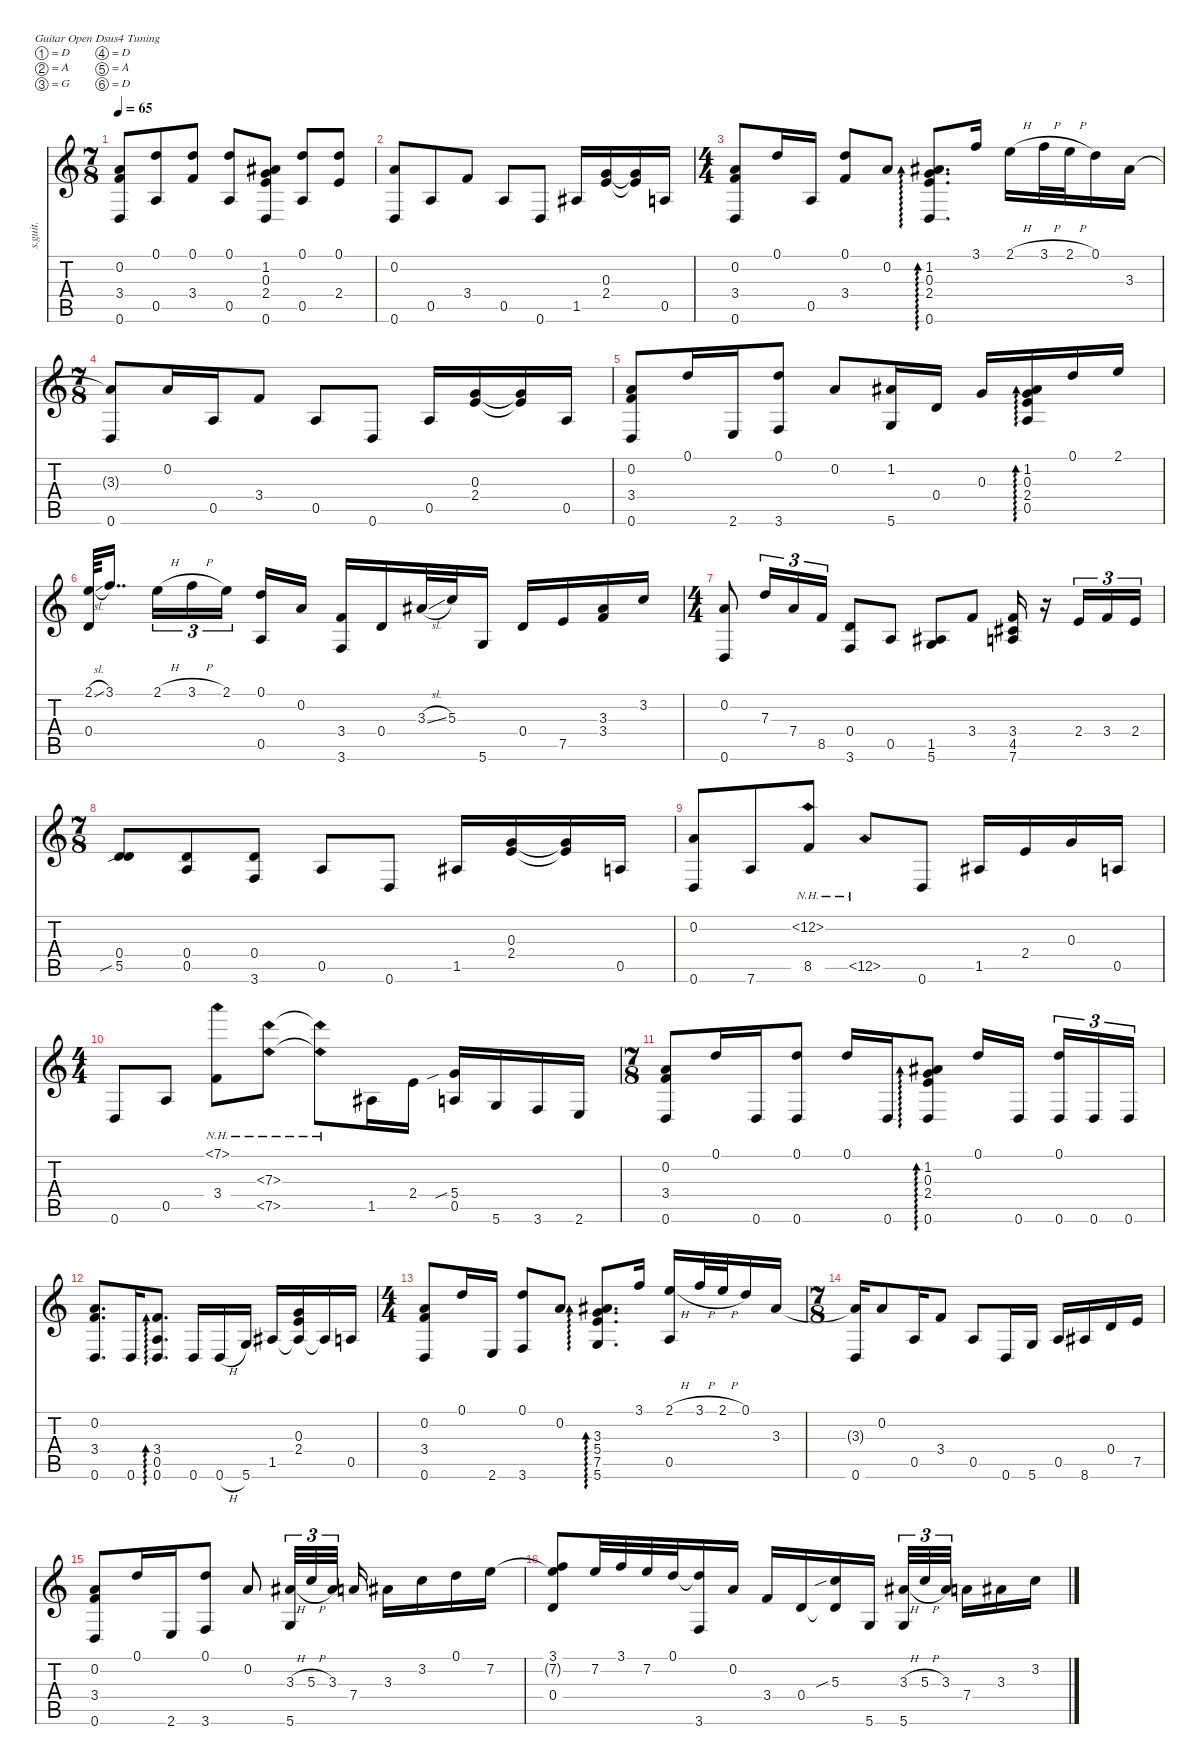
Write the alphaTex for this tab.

\defaultSystemsLayout 4
\hideDynamics
\bracketExtendMode nobrackets
\track ("Steel Guitar" "s.guit.") {instrument acousticguitarsteel}
\staff {score tabs}
\tuning (D4 A3 G3 D3 A2 D2)
\ts (7 8)
\beaming (8 3 2 2)
\tempo 65
\clef g2
\ks c
(0.2 3.4 0.6).8{dy mf beam Up} (0.1 0.5).8{beam Up} (0.1 3.4).8{beam Up} (0.1 0.5).8{beam Up} (1.2{acc #} 0.3 2.4 0.6).8{beam Up} (0.1 0.5).8{beam Up} (0.1 2.4).8{beam Up} |
(0.2 0.6).8{beam Up} 0.5.8{beam Up} 3.4.8{beam Up} 0.5.8{beam Up} 0.6.8{beam Up} 1.5{acc #}.16{beam Up} (2.4 0.3).16{beam Up} (0.3{t} 2.4{t}).16{beam Up} 0.5.16{beam Up} |
\ts (4 4)
\beaming (8 2 2 2 2)
(0.6 0.2 3.4).8{beam Up} 0.1.16{beam Up} 0.5.16{beam Up} (0.1 3.4).8{beam Up} 0.2.8{beam Up} (1.2{acc #} 0.3 2.4 0.6).8{d ad 0 beam Up} 3.1.16{beam Up} 2.1{h}.16{beam Down} 3.1{h}.32{beam Down} 2.1{h}.32{beam Down} 0.1.16{beam Down} 3.3{acc #}.16{beam Down} |
\ts (7 8)
\beaming (8 3 2 2)
(3.3{t acc #} 0.6).8{beam Up} 0.2.16{beam Up} 0.5.16{beam Up} 3.4.8{beam Up} 0.5.8{beam Up} 0.6.8{beam Up} 0.5.16{beam Up} (2.4 0.3).16{beam Up} (0.3{t} 2.4{t}).16{beam Up} 0.5.16{beam Up} |
(0.6 3.4 0.2).8{beam Up} 0.1.16{beam Up} 2.6.16{beam Up} (3.6 0.1).8{beam Up} 0.2.8{beam Up} (1.2{acc #} 5.6).16{beam Up} 0.4.16{beam Up} 0.3.16{beam Up} (1.2{acc #} 0.3 2.4 0.5).16{ad 0 beam Up} 0.1.16{beam Up} 2.1.16{beam Up} |
(2.1{sl} 0.4).64{beam Up} 3.1.16{dd beam Up} 2.1{h}.16{tu (3 2) beam Down} 3.1{h}.16{tu (3 2) beam Down} 2.1.16{tu (3 2) beam Down} (0.1 0.5).16{beam Up} 0.2.16{beam Up} (3.4 3.6).16{beam Up} 0.4.16{beam Up} 3.3{sl acc #}.32{beam Up} 5.3.32{beam Up} 5.6.16{beam Up} 0.4.16{beam Up} 7.5.16{beam Up} (3.3{acc #} 3.4).16{beam Up} 3.2.16{beam Up} |
\ts (4 4)
\beaming (8 2 2 2 2)
(0.2 0.6).8{beam Up} 7.3.16{tu (3 2) beam Up} 7.4.16{tu (3 2) beam Up} 8.5.16{tu (3 2) beam Up} (0.4 3.6).8{beam Up} 0.5.8{beam Up} (1.5{acc #} 5.6).8{beam Up} 3.4.8{beam Up} (3.4 4.5{acc #} 7.6).16{beam Up} r.16{beam Down} 2.4.16{tu (3 2) beam Up} 3.4.16{tu (3 2) beam Up} 2.4.16{tu (3 2) beam Up} |
\ts (7 8)
\beaming (8 3 2 2)
(0.4 5.5{sib}).8{beam Up} (0.4 0.5).8{beam Up} (0.4 3.6).8{beam Up} 0.5.8{beam Up} 0.6.8{beam Up} 1.5{acc #}.16{beam Up} (2.4 0.3).16{beam Up} (2.4{t} 0.3{t}).16{beam Up} 0.5.16{beam Up} |
(0.2 0.6).8{beam Up} 7.6.8{beam Up} (12.2{nh} 8.5).8{beam Up} 12.5{nh}.8{beam Up} 0.6.8{beam Up} 1.5{acc #}.16{beam Up} 2.4.16{beam Up} 0.3.16{beam Up} 0.5.16{beam Up} |
\ts (4 4)
\beaming (8 2 2 2 2)
0.6.8{beam Up} 0.5.8{beam Up} (3.4 7.1{nh}).8{beam Down} (7.3{nh} 7.5{nh}).8{beam Down} (7.3{nh t} 7.5{nh t}).8{beam Down} 1.5{acc #}.16{beam Down} 2.4.16{beam Down} (5.4{sib} 0.5).16{beam Up} 5.6.16{beam Up} 3.6.16{beam Up} 2.6.16{beam Up} |
\ts (7 8)
\beaming (8 3 2 2)
(0.6 3.4 0.2).8{beam Up} 0.1.16{beam Up} 0.6.16{beam Up} (0.6 0.1).8{beam Up} 0.1.16{beam Up} 0.6.16{beam Up} (0.6 2.4 1.2{acc #} 0.3).8{ad 0 beam Up} 0.1.16{beam Up} 0.6.16{beam Up} (0.1 0.6).16{tu (3 2) beam Up} 0.6.16{tu (3 2) beam Up} 0.6.16{tu (3 2) beam Up} |
(0.2 3.4 0.6).8{d beam Up} 0.6.16{beam Up} (3.4 0.6 0.5).8{d ad 0 beam Up} 0.6.16{beam Up} 0.6{h}.16{beam Up} 5.6.16{beam Up} 1.5{acc #}.16{beam Up} (2.4 0.3 1.5{t acc #}).16{beam Up} 1.5{t acc #}.16{beam Up} 0.5.16{beam Up} |
\ts (4 4)
\beaming (8 2 2 2 2)
(0.6 0.2 3.4).8{beam Up} 0.1.16{beam Up} 2.6.16{beam Up} (0.1 3.6).8{beam Up} 0.2.8{beam Up} (3.3{acc #} 5.4 5.6 7.5).8{d ad 0 beam Up} 3.1.16{beam Up} (2.1{h} 0.5).16{beam Up} 3.1{h}.32{beam Up} 2.1{h}.32{beam Up} 0.1.16{beam Up} 3.3{acc #}.16{beam Up} |
\ts (7 8)
\beaming (8 3 2 2)
(0.6 3.3{t acc #}).16{beam Up} 0.2.8{beam Up} 0.5.16{beam Up} 3.4.8{beam Up} 0.5.8{beam Up} 0.6.16{beam Up} 5.6.16{beam Up} 0.5.16{beam Up} 8.6{acc #}.16{beam Up} 0.4.16{beam Up} 7.5.16{beam Up} |
(0.6 0.2 3.4).8{beam Up} 0.1.16{beam Up} 2.6.16{beam Up} (0.1 3.6).8{beam Up} 0.2.8{beam Up} (3.3{h acc #} 5.6).32{tu (3 2) beam Up} 5.3{h}.32{tu (3 2) beam Up} 3.3{acc #}.32{tu (3 2) beam Up} 7.4.16{beam Up} 3.3{acc #}.16{beam Down} 3.2.16{beam Down} 0.1.16{beam Down} 7.2.16{beam Down} |
(7.2{t} 3.1 0.4).8{beam Up} 7.2.32{beam Up} 3.1.32{beam Up} 7.2.32{beam Up} 0.1.32{beam Up} (0.1{t} 3.6).16{beam Up} 0.2.16{beam Up} 3.4.16{beam Up} 0.4.16{beam Up} (0.4{t} 5.3{sib}).16{beam Up} 5.6.16{beam Up} (3.3{h acc #} 5.6).32{tu (3 2) beam Up} 5.3{h}.32{tu (3 2) beam Up} 3.3{acc #}.32{tu (3 2) beam Up} 7.4.16{beam Down} 3.3{acc #}.16{beam Down} 3.2.16{beam Down}
